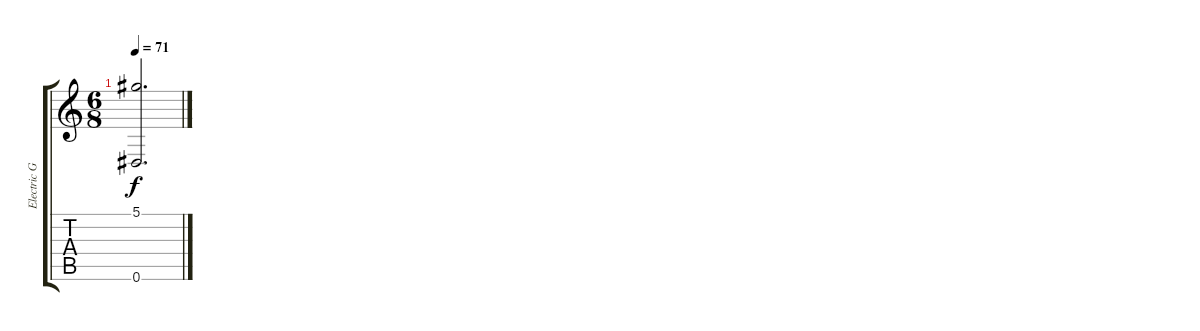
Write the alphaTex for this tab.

\track ("Electric Guitar - Kirk Hammett" "Electric G") {instrument electricguitarjazz}
\staff {score tabs}
\tuning (Eb4 Bb3 Gb3 Db3 Ab2 Eb2) {hide}
\ts (6 8)
\tempo 71
\clef g2
\ks c
(5.1{t} 0.6{t}).2{d dy f}
